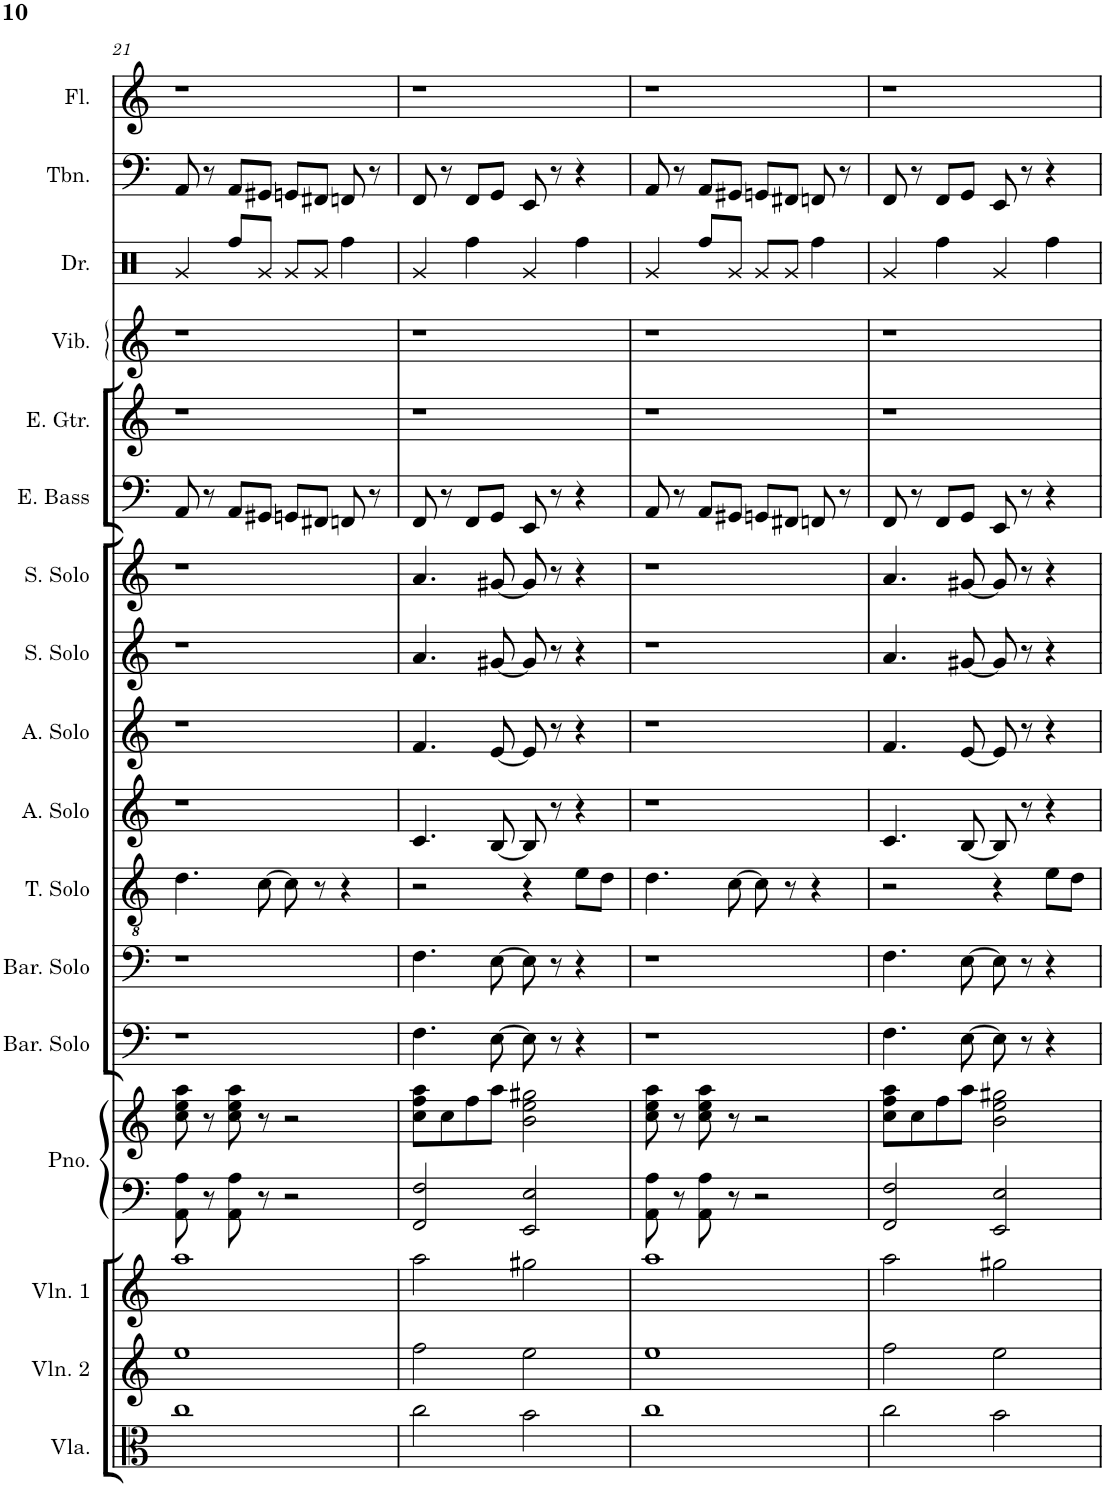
**kern	**kern	**kern	**kern	**kern	**kern	**kern	**kern	**kern	**kern	**kern	**kern	**kern	**kern	**kern	**kern	**kern	**kern
*part17	*part16	*part15	*part14	*part14	*part13	*part12	*part11	*part10	*part9	*part8	*part7	*part6	*part5	*part4	*part3	*part2	*part1
*staff18	*staff17	*staff16	*staff15	*staff14	*staff13	*staff12	*staff11	*staff10	*staff9	*staff8	*staff7	*staff6	*staff5	*staff4	*staff3	*staff2	*staff1
*I"Viola	*I"Violin 2	*I"Violin 1	*I"Piano	*	*I"Baritone Solo	*I"Baritone Solo	*I"Tenor Solo	*I"Alto Solo	*I"Alto Solo	*I"Soprano Solo	*I"Soprano Solo	*I"Electric Bass	*I"Electric Guitar	*I"Vibraphone	*I"Drum Set	*I"Trombone	*I"Flute
*I'Vla.	*I'Vln. 2	*I'Vln. 1	*I'Pno.	*	*I'Bar. Solo	*I'Bar. Solo	*I'T. Solo	*I'A. Solo	*I'A. Solo	*I'S. Solo	*I'S. Solo	*I'E. Bass	*I'E. Gtr.	*I'Vib.	*I'Dr.	*I'Tbn.	*I'Fl.
!!LO:PB:g=z
*clefC3	*clefG2	*clefG2	*clefF4	*clefG2	*clefF4	*clefF4	*clefGv2	*clefG2	*clefG2	*clefG2	*clefG2	*clefF4	*clefG2	*clefG2	*clefX	*clefF4	*clefG2
*	*	*	*	*	*	*	*Trd7c12	*	*	*	*	*Trd7c12	*Trd7c12	*	*	*	*Trd-7c-12
*k[]	*k[]	*k[]	*k[]	*k[]	*k[]	*k[]	*k[]	*k[]	*k[]	*k[]	*k[]	*k[]	*k[]	*k[]	*k[]	*k[]	*k[]
*M4/4	*M4/4	*M4/4	*M4/4	*M4/4	*M4/4	*M4/4	*M4/4	*M4/4	*M4/4	*M4/4	*M4/4	*M4/4	*M4/4	*M4/4	*M4/4	*M4/4	*M4/4
=21	=21	=21	=21	=21	=21	=21	=21	=21	=21	=21	=21	=21	=21	=21	=21	=21	=21
1cc	1ee	1aa	8AA\ 8A\	8cc\ 8ee\ 8aa\	1r	1r	4.d\	1r	1r	1r	1r	8AA/	1r	1r	4Rg/	8AA/	1r
.	.	.	8r	8r	.	.	.	.	.	.	.	8r	.	.	.	8r	.
.	.	.	8AA\ 8A\	8cc\ 8ee\ 8aa\	.	.	.	.	.	.	.	8AA/L	.	.	8Rff/L	8AA/L	.
.	.	.	8r	8r	.	.	[8c\	.	.	.	.	8GG#X/J	.	.	8Rg/J	8GG#X/J	.
.	.	.	2r	2r	.	.	8c\]	.	.	.	.	8GGn/L	.	.	8Rg/L	8GGn/L	.
.	.	.	.	.	.	.	8r	.	.	.	.	8FF#X/J	.	.	8Rg/J	8FF#X/J	.
.	.	.	.	.	.	.	4r	.	.	.	.	8FFn/	.	.	4Rff\	8FFn/	.
.	.	.	.	.	.	.	.	.	.	.	.	8r	.	.	.	8r	.
=22	=22	=22	=22	=22	=22	=22	=22	=22	=22	=22	=22	=22	=22	=22	=22	=22	=22
2cc\	2ff\	2aa\	2FF/ 2F/	8cc\ 8ff\ 8aa\L	4.F\	4.F\	2r	4.c/	4.f/	4.a/	4.a/	8FF/	1r	1r	4Rg/	8FF/	1r
.	.	.	.	8cc\	.	.	.	.	.	.	.	8r	.	.	.	8r	.
.	.	.	.	8ff\	.	.	.	.	.	.	.	8FF/L	.	.	4Rff\	8FF/L	.
.	.	.	.	8aa\J	[8E\	[8E\	.	[8B/	[8e/	[8g#X/	[8g#X/	8GG/J	.	.	.	8GG/J	.
2b\	2ee\	2gg#X\	2EE/ 2E/	2b\ 2ee\ 2gg#X\	8E\]	8E\]	4r	8B/]	8e/]	8g#/]	8g#/]	8EE/	.	.	4Rg/	8EE/	.
.	.	.	.	.	8r	8r	.	8r	8r	8r	8r	8r	.	.	.	8r	.
.	.	.	.	.	4r	4r	8e\L	4r	4r	4r	4r	4r	.	.	4Rff\	4r	.
.	.	.	.	.	.	.	8d\J	.	.	.	.	.	.	.	.	.	.
=23	=23	=23	=23	=23	=23	=23	=23	=23	=23	=23	=23	=23	=23	=23	=23	=23	=23
1cc	1ee	1aa	8AA\ 8A\	8cc\ 8ee\ 8aa\	1r	1r	4.d\	1r	1r	1r	1r	8AA/	1r	1r	4Rg/	8AA/	1r
.	.	.	8r	8r	.	.	.	.	.	.	.	8r	.	.	.	8r	.
.	.	.	8AA\ 8A\	8cc\ 8ee\ 8aa\	.	.	.	.	.	.	.	8AA/L	.	.	8Rff/L	8AA/L	.
.	.	.	8r	8r	.	.	[8c\	.	.	.	.	8GG#X/J	.	.	8Rg/J	8GG#X/J	.
.	.	.	2r	2r	.	.	8c\]	.	.	.	.	8GGn/L	.	.	8Rg/L	8GGn/L	.
.	.	.	.	.	.	.	8r	.	.	.	.	8FF#X/J	.	.	8Rg/J	8FF#X/J	.
.	.	.	.	.	.	.	4r	.	.	.	.	8FFn/	.	.	4Rff\	8FFn/	.
.	.	.	.	.	.	.	.	.	.	.	.	8r	.	.	.	8r	.
=24	=24	=24	=24	=24	=24	=24	=24	=24	=24	=24	=24	=24	=24	=24	=24	=24	=24
2cc\	2ff\	2aa\	2FF/ 2F/	8cc\ 8ff\ 8aa\L	4.F\	4.F\	2r	4.c/	4.f/	4.a/	4.a/	8FF/	1r	1r	4Rg/	8FF/	1r
.	.	.	.	8cc\	.	.	.	.	.	.	.	8r	.	.	.	8r	.
.	.	.	.	8ff\	.	.	.	.	.	.	.	8FF/L	.	.	4Rff\	8FF/L	.
.	.	.	.	8aa\J	[8E\	[8E\	.	[8B/	[8e/	[8g#X/	[8g#X/	8GG/J	.	.	.	8GG/J	.
2b\	2ee\	2gg#X\	2EE/ 2E/	2b\ 2ee\ 2gg#X\	8E\]	8E\]	4r	8B/]	8e/]	8g#/]	8g#/]	8EE/	.	.	4Rg/	8EE/	.
.	.	.	.	.	8r	8r	.	8r	8r	8r	8r	8r	.	.	.	8r	.
.	.	.	.	.	4r	4r	8e\L	4r	4r	4r	4r	4r	.	.	4Rff\	4r	.
.	.	.	.	.	.	.	8d\J	.	.	.	.	.	.	.	.	.	.
=	=	=	=	=	=	=	=	=	=	=	=	=	=	=	=	=	=
*-	*-	*-	*-	*-	*-	*-	*-	*-	*-	*-	*-	*-	*-	*-	*-	*-	*-
